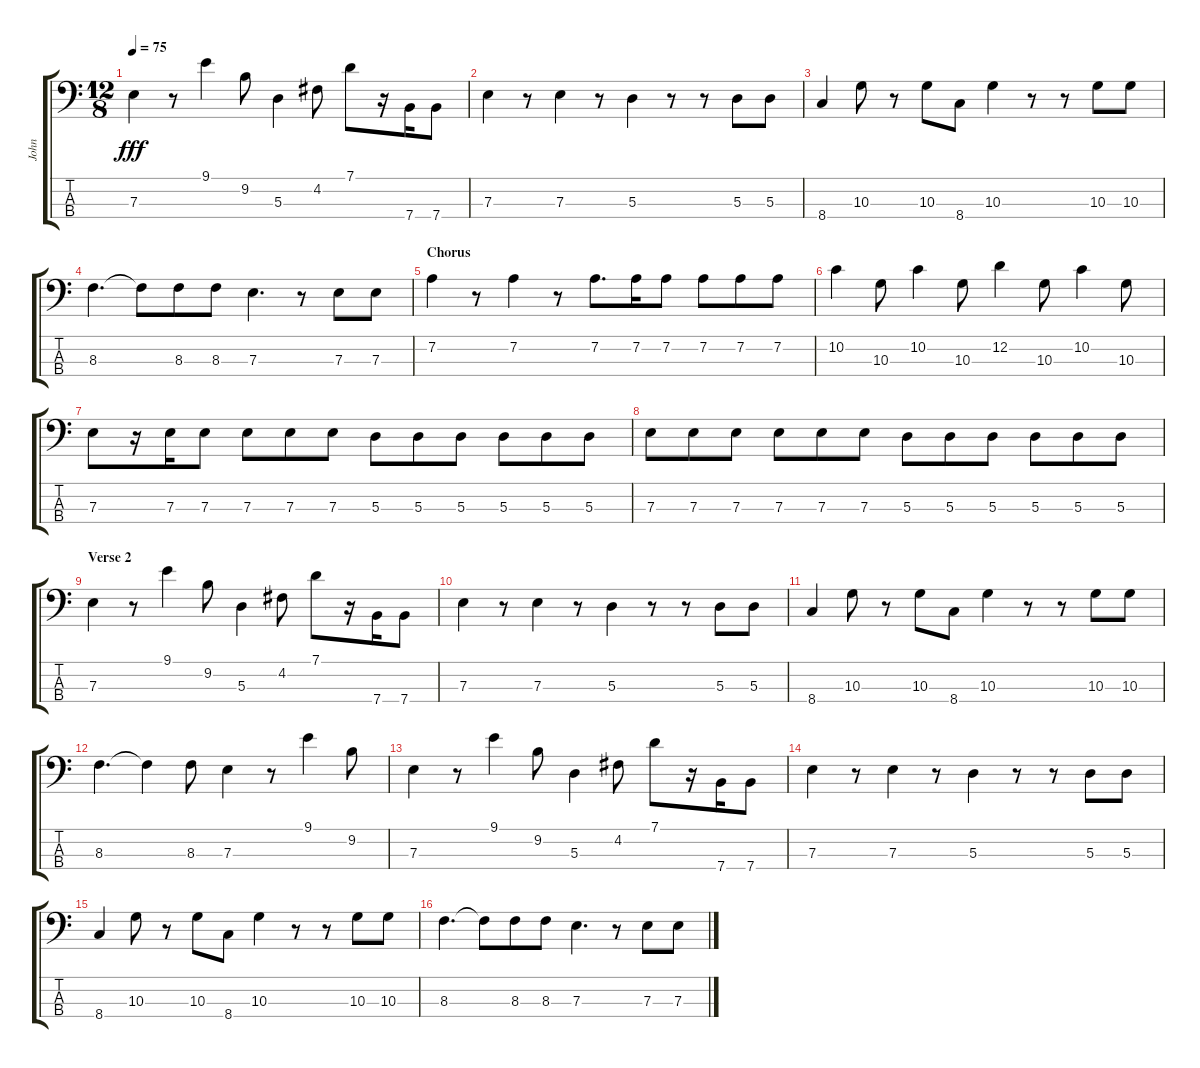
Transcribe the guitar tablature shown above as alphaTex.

\track ("John" "John") {instrument electricbasspick}
\staff {score tabs}
\tuning (G2 D2 A1 E1) {hide}
\ts (12 8)
\tempo 75
\clef f4
\ks c
7.3.4{dy fff} r.8 9.1.4 9.2.8 5.3.4 4.2.8 7.1.8 r.16 7.4.16 7.4.8 |
7.3.4 r.8 7.3.4 r.8 5.3.4 r.8 r.8 5.3.8 5.3.8 |
8.4.4 10.3.8 r.8 10.3.8 8.4.8 10.3.4 r.8 r.8 10.3.8 10.3.8 |
8.3.4{d} 8.3{t}.8 8.3.8 8.3.8 7.3.4{d} r.8 7.3.8 7.3.8 |
\section ("" "Chorus")
7.2.4 r.8 7.2.4 r.8 7.2.8{d} 7.2.16 7.2.8 7.2.8 7.2.8 7.2.8 |
10.2.4 10.3.8 10.2.4 10.3.8 12.2.4 10.3.8 10.2.4 10.3.8 |
7.3.8 r.16 7.3.16 7.3.8 7.3.8 7.3.8 7.3.8 5.3.8 5.3.8 5.3.8 5.3.8 5.3.8 5.3.8 |
7.3.8 7.3.8 7.3.8 7.3.8 7.3.8 7.3.8 5.3.8 5.3.8 5.3.8 5.3.8 5.3.8 5.3.8 |
\section ("" "Verse 2")
7.3.4 r.8 9.1.4 9.2.8 5.3.4 4.2.8 7.1.8 r.16 7.4.16 7.4.8 |
7.3.4 r.8 7.3.4 r.8 5.3.4 r.8 r.8 5.3.8 5.3.8 |
8.4.4 10.3.8 r.8 10.3.8 8.4.8 10.3.4 r.8 r.8 10.3.8 10.3.8 |
8.3.4{d} 8.3{t}.4 8.3.8 7.3.4 r.8 9.1.4 9.2.8 |
7.3.4 r.8 9.1.4 9.2.8 5.3.4 4.2.8 7.1.8 r.16 7.4.16 7.4.8 |
7.3.4 r.8 7.3.4 r.8 5.3.4 r.8 r.8 5.3.8 5.3.8 |
8.4.4 10.3.8 r.8 10.3.8 8.4.8 10.3.4 r.8 r.8 10.3.8 10.3.8 |
8.3.4{d} 8.3{t}.8 8.3.8 8.3.8 7.3.4{d} r.8 7.3.8 7.3.8
